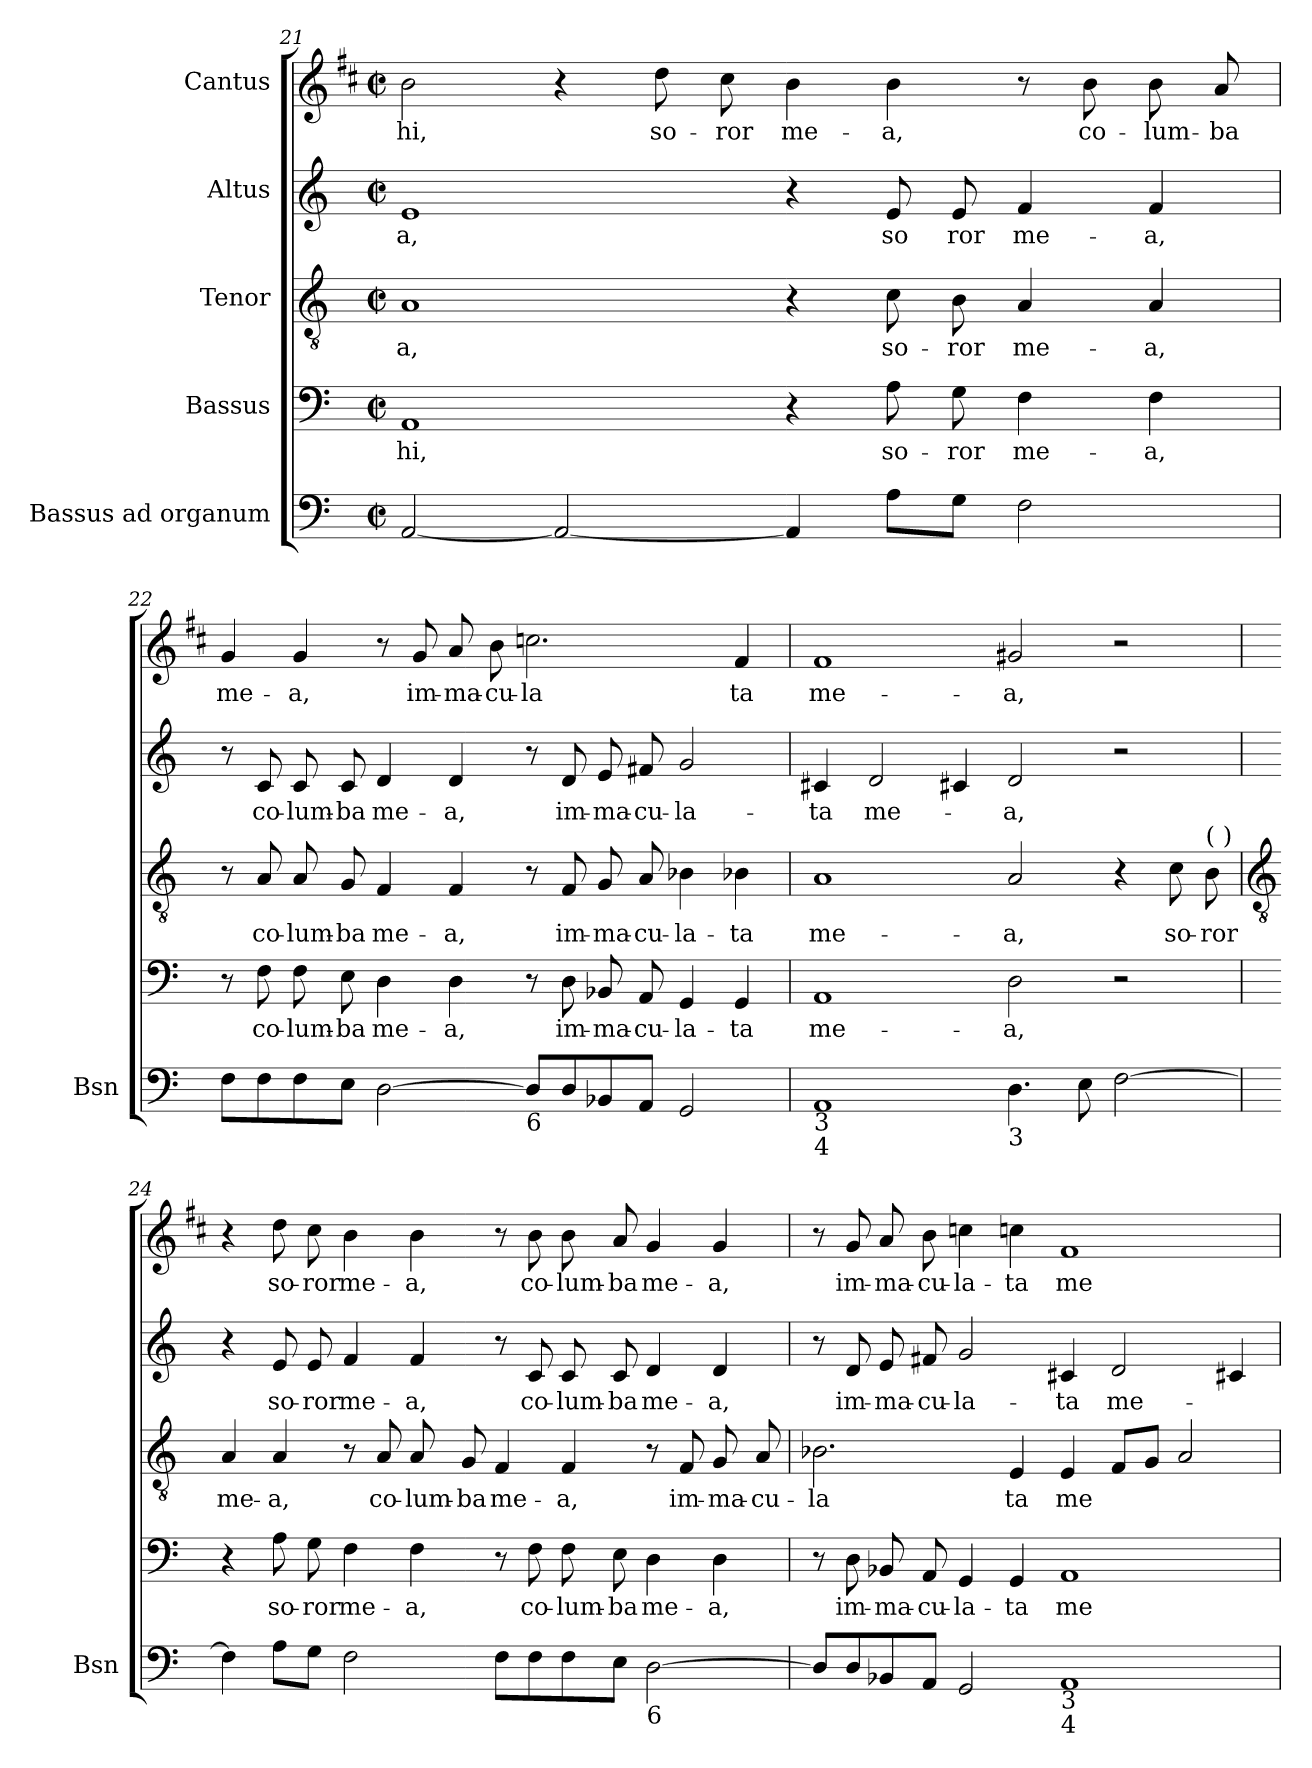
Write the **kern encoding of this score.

**kern	**kern	**text	**kern	**text	**kern	**text	**kern	**text
*part5	*part4	*part4	*part3	*part3	*part2	*part2	*part1	*part1
*staff5	*staff4	*staff4	*staff3	*staff3	*staff2	*staff2	*staff1	*staff1
*I"Bassus ad organum	*I"Bassus	*	*I"Tenor	*	*I"Altus	*	*I"Cantus	*
*I'Bsn	*	*	*	*	*	*	*	*
!!LO:LB:g=z
*clefF4	*clefF4	*	*clefGv2	*	*clefG2	*	*clefG2	*
*	*	*	*	*	*	*	*ITrd1c2	*
*k[]	*k[]	*	*k[]	*	*k[]	*	*k[]	*
*C:	*C:	*	*C:	*	*C:	*	*C:	*
*M4/2	*M4/2	*	*M4/2	*	*M4/2	*	*M4/2	*
*met(c|)	*met(c|)	*	*met(c|)	*	*met(c|)	*	*met(c|)	*
=21	=21	=21	=21	=21	=21	=21	=21	=21
!	!	!LO:LY:b	!	!LO:LY:b	!	!LO:LY:b	!	!LO:LY:b
[2AA	1AA	-hi,	1A	-a,	1e	-a,	2a	-hi,
2AA_	.	.	.	.	.	.	4r	.
!	!	!	!	!	!	!	!	!LO:LY:b
.	.	.	.	.	.	.	8cc	so-
!	!	!	!	!	!	!	!	!LO:LY:b
.	.	.	.	.	.	.	8b	-ror
!	!	!	!	!	!	!	!	!LO:LY:b
4AA]	4r	.	4r	.	4r	.	4a	me-
!	!	!LO:LY:b	!	!LO:LY:b	!	!LO:LY:b	!	!LO:LY:b
8AL	8A	so-	8c	so-	8e	so	4a	-a,
!	!	!LO:LY:b	!	!LO:LY:b	!	!LO:LY:b	!	!
8GJ	8G	-ror	8B	-ror	8e	-ror	.	.
!	!	!LO:LY:b	!	!LO:LY:b	!	!LO:LY:b	!	!
2F	4F	me-	4A	me-	4f	me-	8r	.
!	!	!	!	!	!	!	!	!LO:LY:b
.	.	.	.	.	.	.	8a	co-
!	!	!LO:LY:b	!	!LO:LY:b	!	!LO:LY:b	!	!LO:LY:b
.	4F	-a,	4A	-a,	4f	-a,	8a	-lum-
!	!	!	!	!	!	!	!	!LO:LY:b
.	.	.	.	.	.	.	8g	-ba
=22	=22	=22	=22	=22	=22	=22	=22	=22
!	!	!	!	!	!	!	!	!LO:LY:b
8FL	8r	.	8r	.	8r	.	4f	me-
!	!	!LO:LY:b	!	!LO:LY:b	!	!LO:LY:b	!	!
8F	8F	co-	8A	co-	8c	co-	.	.
!	!	!LO:LY:b	!	!LO:LY:b	!	!LO:LY:b	!	!LO:LY:b
8F	8F	-lum-	8A	-lum-	8c	-lum-	4f	-a,
!	!	!LO:LY:b	!	!LO:LY:b	!	!LO:LY:b	!	!
8EJ	8E	-ba	8G	-ba	8c	-ba	.	.
!	!	!LO:LY:b	!	!LO:LY:b	!	!LO:LY:b	!	!
[2D	4D	me-	4F	me-	4d	me-	8r	.
!	!	!	!	!	!	!	!	!LO:LY:b
.	.	.	.	.	.	.	8f	im-
!	!	!LO:LY:b	!	!LO:LY:b	!	!LO:LY:b	!	!LO:LY:b
.	4D	-a,	4F	-a,	4d	-a,	8g	-ma-
!	!	!	!	!	!	!	!	!LO:LY:b
.	.	.	.	.	.	.	8a	-cu-
!LO:TX:b:t=6	!	!	!	!	!	!	!	!
!	!	!	!	!	!	!	!	!LO:LY:b
8DL]	8r	.	8r	.	8r	.	2.b-X	-la
!	!	!LO:LY:b	!	!LO:LY:b	!	!LO:LY:b	!	!
8D	8D	im-	8F	im-	8d	im-	.	.
!	!	!LO:LY:b	!	!LO:LY:b	!	!LO:LY:b	!	!
8BB-X	8BB-X	-ma-	8G	-ma-	8e	-ma-	.	.
!	!	!LO:LY:b	!	!LO:LY:b	!	!LO:LY:b	!	!
8AAJ	8AA	-cu-	8A	-cu-	8f#X	-cu-	.	.
!	!	!LO:LY:b	!	!LO:LY:b	!	!LO:LY:b	!	!
2GG	4GG	-la-	4B-X	-la-	2g	-la-	.	.
!	!	!LO:LY:b	!	!LO:LY:b	!	!	!	!LO:LY:b
.	4GG	-ta	4B-X	-ta	.	.	4e	ta
=23	=23	=23	=23	=23	=23	=23	=23	=23
!LO:TX:b:t=3	!	!	!	!	!	!	!	!
!LO:TX:b:t=4	!	!	!	!	!	!	!	!
!	!	!LO:LY:b	!	!LO:LY:b	!	!LO:LY:b	!	!LO:LY:b
1AA	1AA	me-	1A	me-	4c#X	-ta	1e	me-
!	!	!	!	!	!	!LO:LY:b	!	!
.	.	.	.	.	2d	me-	.	.
.	.	.	.	.	4c#X	.	.	.
!LO:TX:b:t=3	!	!	!	!	!	!	!	!
!	!	!LO:LY:b	!	!LO:LY:b	!	!LO:LY:b	!	!LO:LY:b
4.D	2D	-a,	2A	-a,	2d	-a,	2f#X	-a,
8E	.	.	.	.	.	.	.	.
[2F	2r	.	4r	.	2r	.	2r	.
!	!	!	!	!LO:LY:b	!	!	!	!
.	.	.	8c	so-	.	.	.	.
!	!	!	!LO:TX:a:t=(  )	!	!	!	!	!
!	!	!	!	!LO:LY:b	!	!	!	!
.	.	.	8B	-ror	.	.	.	.
!!LO:LB:g=z
=24	=24	=24	=24	=24	=24	=24	=24	=24
*	*	*	*clefGv2	*	*	*	*	*
!	!	!	!	!LO:LY:b	!	!	!	!
4F]	4r	.	4A	me-	4r	.	4r	.
!	!	!LO:LY:b	!	!LO:LY:b	!	!LO:LY:b	!	!LO:LY:b
8AL	8A	so-	4A	-a,	8e	so-	8cc	so-
!	!	!LO:LY:b	!	!	!	!LO:LY:b	!	!LO:LY:b
8GJ	8G	-ror	.	.	8e	-ror	8b	-ror
!	!	!LO:LY:b	!	!	!	!LO:LY:b	!	!LO:LY:b
2F	4F	me-	8r	.	4f	me-	4a	me-
!	!	!	!	!LO:LY:b	!	!	!	!
.	.	.	8A	co-	.	.	.	.
!	!	!LO:LY:b	!	!LO:LY:b	!	!LO:LY:b	!	!LO:LY:b
.	4F	-a,	8A	-lum-	4f	-a,	4a	-a,
!	!	!	!	!LO:LY:b	!	!	!	!
.	.	.	8G	-ba	.	.	.	.
!	!	!	!	!LO:LY:b	!	!	!	!
8FL	8r	.	4F	me-	8r	.	8r	.
!	!	!LO:LY:b	!	!	!	!LO:LY:b	!	!LO:LY:b
8F	8F	co-	.	.	8c	co-	8a	co-
!	!	!LO:LY:b	!	!LO:LY:b	!	!LO:LY:b	!	!LO:LY:b
8F	8F	-lum-	4F	-a,	8c	-lum-	8a	-lum-
!	!	!LO:LY:b	!	!	!	!LO:LY:b	!	!LO:LY:b
8EJ	8E	-ba	.	.	8c	-ba	8g	-ba
!LO:TX:b:t=6	!	!	!	!	!	!	!	!
!	!	!LO:LY:b	!	!	!	!LO:LY:b	!	!LO:LY:b
[2D	4D	me-	8r	.	4d	me-	4f	me-
!	!	!	!	!LO:LY:b	!	!	!	!
.	.	.	8F	im-	.	.	.	.
!	!	!LO:LY:b	!	!LO:LY:b	!	!LO:LY:b	!	!LO:LY:b
.	4D	-a,	8G	-ma-	4d	-a,	4f	-a,
!	!	!	!	!LO:LY:b	!	!	!	!
.	.	.	8A	-cu-	.	.	.	.
=25	=25	=25	=25	=25	=25	=25	=25	=25
!	!	!	!	!LO:LY:b	!	!	!	!
8DL]	8r	.	2.B-X	-la	8r	.	8r	.
!	!	!LO:LY:b	!	!	!	!LO:LY:b	!	!LO:LY:b
8D	8D	im-	.	.	8d	im-	8f	im-
!	!	!LO:LY:b	!	!	!	!LO:LY:b	!	!LO:LY:b
8BB-X	8BB-X	-ma-	.	.	8e	-ma-	8g	-ma-
!	!	!LO:LY:b	!	!	!	!LO:LY:b	!	!LO:LY:b
8AAJ	8AA	-cu-	.	.	8f#X	-cu-	8a	-cu-
!	!	!LO:LY:b	!	!	!	!LO:LY:b	!	!LO:LY:b
2GG	4GG	-la-	.	.	2g	-la-	4b-X	-la-
!	!	!LO:LY:b	!	!LO:LY:b	!	!	!	!LO:LY:b
.	4GG	-ta	4E	ta	.	.	4b-X	-ta
!LO:TX:b:t=3	!	!	!	!	!	!	!	!
!LO:TX:b:t=4	!	!	!	!	!	!	!	!
!	!	!LO:LY:b	!	!LO:LY:b	!	!LO:LY:b	!	!LO:LY:b
1AA	1AA	me	4E	me	4c#X	-ta	1e	me
!	!	!	!	!	!	!LO:LY:b	!	!
.	.	.	8FL	.	2d	me-	.	.
.	.	.	8GJ	.	.	.	.	.
.	.	.	2A	.	.	.	.	.
.	.	.	.	.	4c#X	.	.	.
=	=	=	=	=	=	=	=	=
*-	*-	*-	*-	*-	*-	*-	*-	*-
